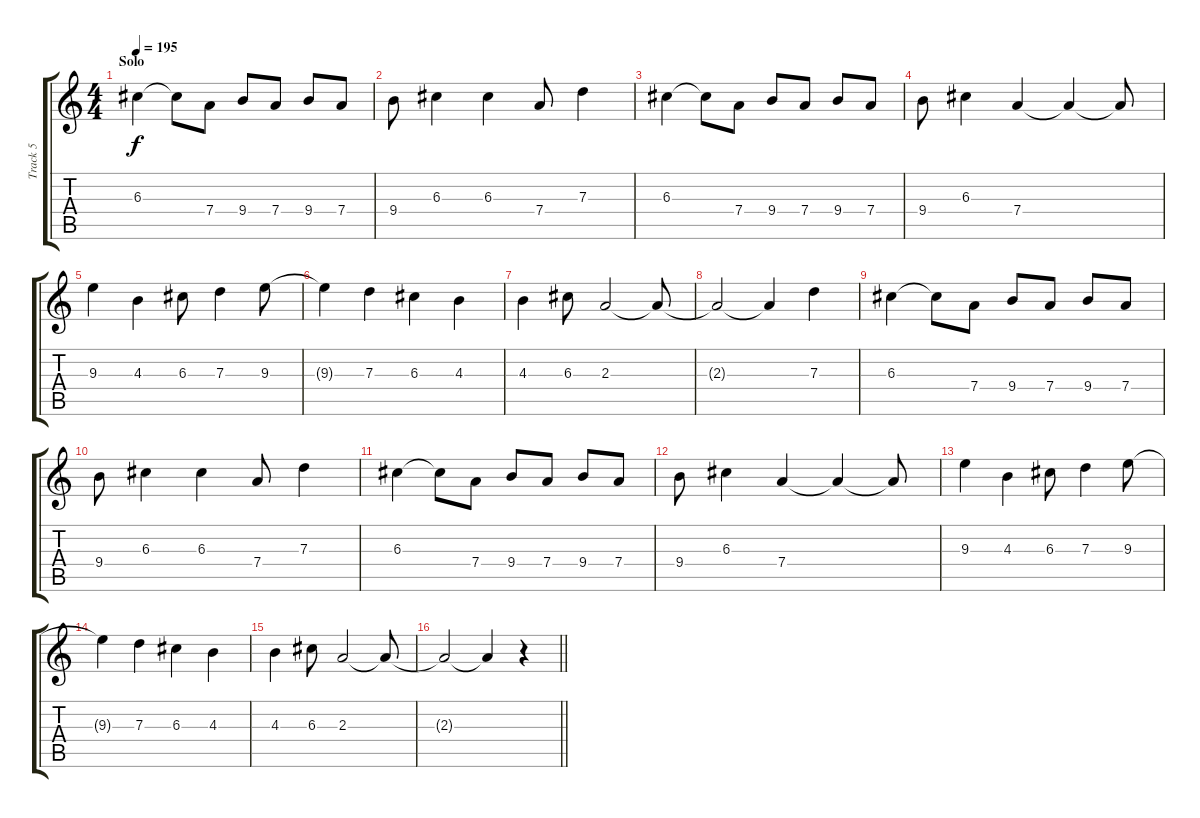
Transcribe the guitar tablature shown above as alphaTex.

\track ("Track 5" "Track 5") {instrument distortionguitar}
\staff {score tabs}
\tuning (E4 B3 G3 D3 A2 E2) {hide}
\ts (4 4)
\section ("" "Solo")
\tempo 195
\clef g2
\ks c
6.3.4{dy f} 6.3{t}.8 7.4.8 9.4.8 7.4.8 9.4.8 7.4.8 |
9.4.8 6.3.4 6.3.4 7.4.8 7.3.4 |
6.3.4 6.3{t}.8 7.4.8 9.4.8 7.4.8 9.4.8 7.4.8 |
9.4.8 6.3.4 7.4.4 7.4{t}.4 7.4{t}.8 |
9.3.4 4.3.4 6.3.8 7.3.4 9.3.8 |
9.3{t}.4 7.3.4 6.3.4 4.3.4 |
4.3.4 6.3.8 2.3.2 2.3{t}.8 |
2.3{t}.2 2.3{t}.4 7.3.4 |
6.3.4 6.3{t}.8 7.4.8 9.4.8 7.4.8 9.4.8 7.4.8 |
9.4.8 6.3.4 6.3.4 7.4.8 7.3.4 |
6.3.4 6.3{t}.8 7.4.8 9.4.8 7.4.8 9.4.8 7.4.8 |
9.4.8 6.3.4 7.4.4 7.4{t}.4 7.4{t}.8 |
9.3.4 4.3.4 6.3.8 7.3.4 9.3.8 |
9.3{t}.4 7.3.4 6.3.4 4.3.4 |
4.3.4 6.3.8 2.3.2 2.3{t}.8 |
\barLineRight lightlight
2.3{t}.2 2.3{t}.4 r.4
